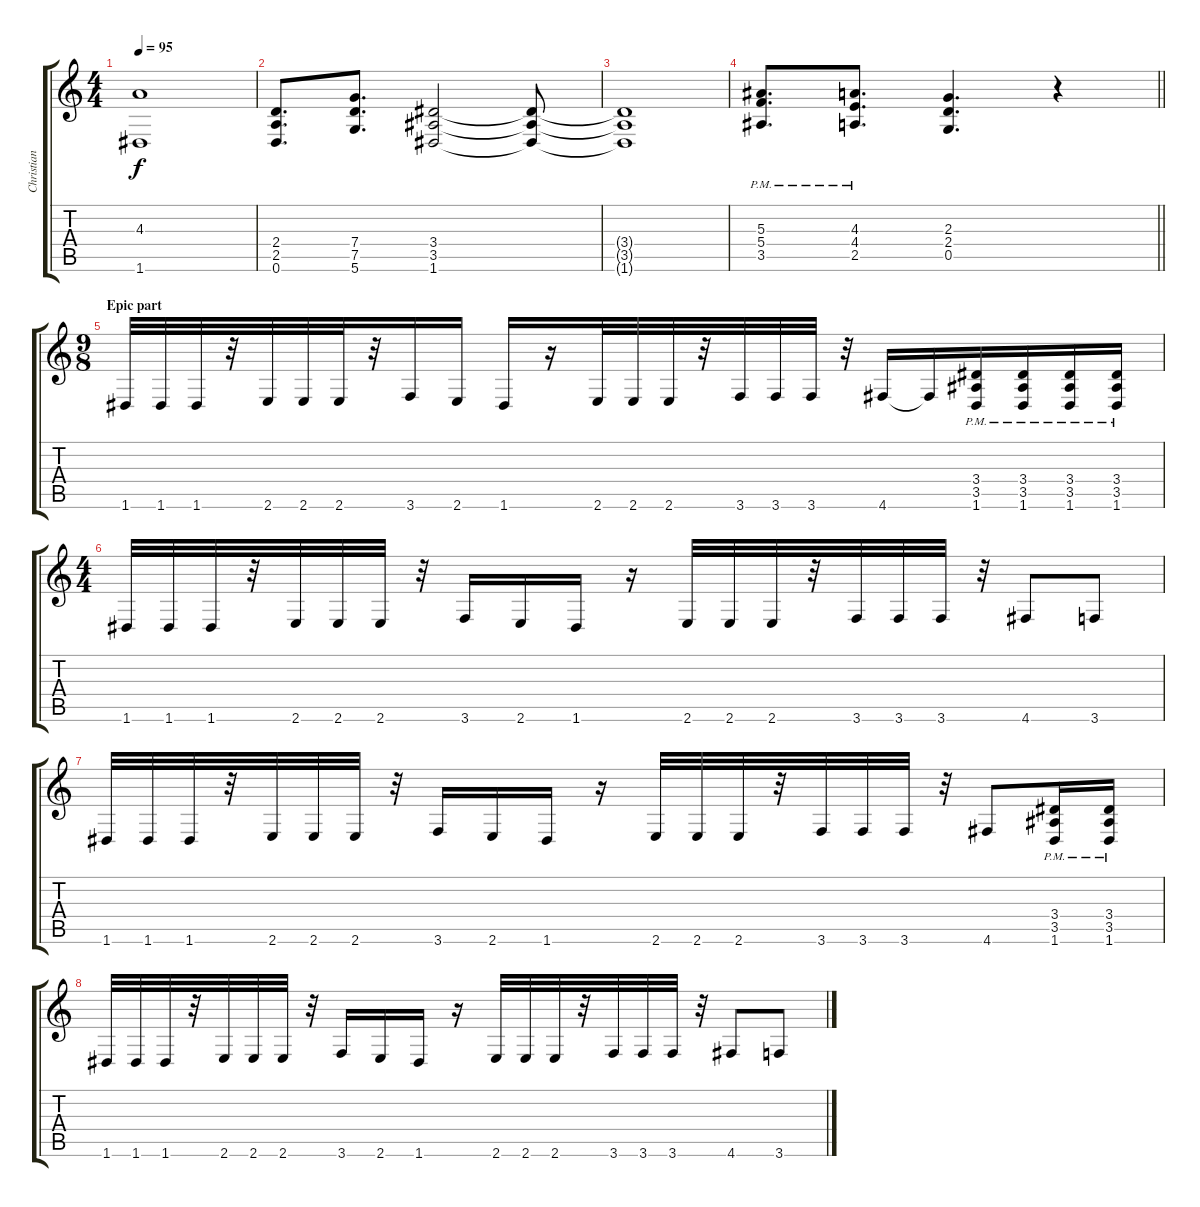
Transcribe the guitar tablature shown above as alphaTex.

\track ("Christian (Dist)" "Christian ") {instrument distortionguitar}
\staff {score tabs}
\tuning (D4 A3 F3 C3 G2 D2) {hide}
\ts (4 4)
\tempo 95
\clef g2
\ks c
(4.3{t} 1.6{t}).1{dy f} |
(2.4 2.5 0.6).8{d} (7.4 7.5 5.6).8{d} (3.4 3.5 1.6).2 (3.4{t} 3.5{t} 1.6{t}).8 |
(3.4{t} 3.5{t} 1.6{t}).1 |
\barLineRight lightlight
(5.3{pm} 5.4 3.5{pm}).8{d} (4.3 4.4{pm} 2.5{pm}).8{d} (2.3 2.4 0.5).4{d} r.4 |
\ts (9 8)
\section ("" "Epic part")
1.6.32 1.6.32 1.6.32 r.32 2.6.32 2.6.32 2.6.32 r.32 3.6.16 2.6.16 1.6.16 r.16 2.6.32 2.6.32 2.6.32 r.32 3.6.32 3.6.32 3.6.32 r.32 4.6.16 4.6{t}.16 (3.4{pm} 3.5{pm} 1.6{pm}).16 (3.4{pm} 3.5{pm} 1.6{pm}).16 (3.4{pm} 3.5{pm} 1.6{pm}).16 (3.4{pm} 3.5{pm} 1.6{pm}).16 |
\ts (4 4)
1.6.32 1.6.32 1.6.32 r.32 2.6.32 2.6.32 2.6.32 r.32 3.6.16 2.6.16 1.6.16 r.16 2.6.32 2.6.32 2.6.32 r.32 3.6.32 3.6.32 3.6.32 r.32 4.6.8 3.6.8 |
1.6.32 1.6.32 1.6.32 r.32 2.6.32 2.6.32 2.6.32 r.32 3.6.16 2.6.16 1.6.16 r.16 2.6.32 2.6.32 2.6.32 r.32 3.6.32 3.6.32 3.6.32 r.32 4.6.8 (3.4{pm} 3.5{pm} 1.6{pm}).16 (3.4{pm} 3.5{pm} 1.6{pm}).16 |
1.6.32 1.6.32 1.6.32 r.32 2.6.32 2.6.32 2.6.32 r.32 3.6.16 2.6.16 1.6.16 r.16 2.6.32 2.6.32 2.6.32 r.32 3.6.32 3.6.32 3.6.32 r.32 4.6.8 3.6.8
